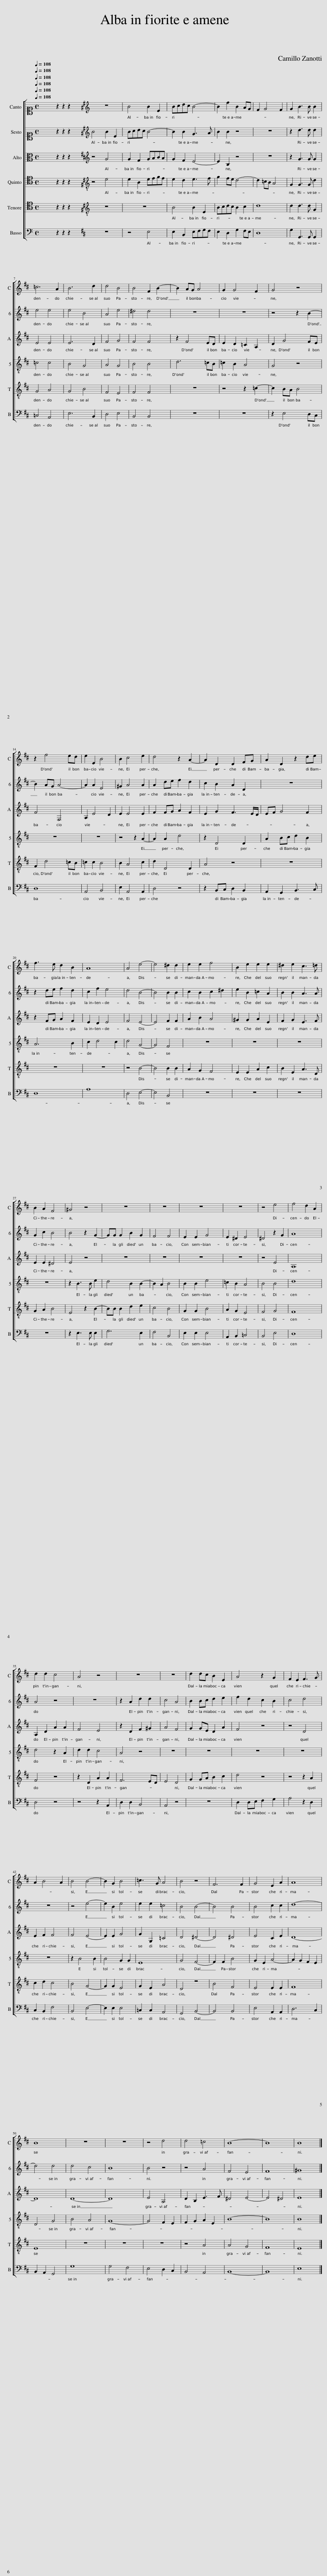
X:1
%%score [ 1 2 3 [ 4 5 ] 6 ]
L:1/8
Q:1/4=108
M:4/4
I:linebreak $
K:C
V:1 alto1
V:2 alto1
V:3 alto
V:4 tenor
V:5 tenor
V:6 bass
V:1
 x8 | z2 z2 z2 x2 |[K:D][K:treble] z8 | B4 B2 E2 | Bcdc B4- | %5
 B2 f2 B2 AG | F2 G4 F2 | G2 B3 B B2 |$ =c6 A2 | B6 d2 | %10
 d4 B4 | B4 F2 B2- | B2 AG A4 | G2 G4 F2 | G4 z4 |$ %15
 z2 f4 ed | e2 E2 B4 | B2 c4 e2 | d4 z2 A2- | A2 D2 D2 FG | %20
 A2 D2 z2 de |$ f3 e d2 B2 | A8 | A4 e4- | e4 ^d2 d2 | %25
 e2 e2 f4 | B2 e2 e2 e2 | ^d2 e2 c3 =d |$ B2 A2 F4 | ^G4 z4 | %30
 z8 | z8 | z8 | z8 | z4 e4 | %35
 f4 d2 A2 |$ d2 d2 c4 | A4 z4 | z8 | z8 | %40
 d2 dc B2 E2 | A4 z2 G2 | F2 E2 F3 G |$ A2 B4 A2 | B4 B4- | %45
 B2 G2 B4 | =c3 G A4 | B4 z4 | F6 F2 | G4 E2 A2 | %50
 A8 |$ B8 | z8 | z8 | z4 d4 | %55
 d4 =c4 | B8- | B8 | B8 |] %59
V:2
 x8 | z2 z2 z2 x2 |[K:D][K:treble] B4 B2 E2 | Bcdc B4- | B2 B2 G3 A | %5
 B2 B2 z4 | z8 | z2 d3 d d2 |$ e4 e4 | e4 B4 | %10
 A4 e4 | ^d4 d4 | z8 | z8 | z4 z2 B2- |$ %15
 B2 AG A4- | A2 A2 E4 | ^G2 A4 A2 | A2 de f2 d2 | c2 B2 A2 D2 | %20
 z8 |$ z2 de f2 d2 | c2 f2 e4 | d4 B4- | B4 B2 B2 | %25
 c2 B2 c2 ^d2 | e2 B2 =c2 A2 | B2 B2 A3 A |$ G2 c2 B4 | B4 z2 G2- | %30
 GG G2 B2 G2 | F4 F4 | E2 E2 G4 | E2 ^D2 E4 | ^D4 z2 G2 | %35
 A8 |$ A4 z4 | z8 | z2 A2 d2 d2 | c4 A4 | %40
 B2 Bc d2 e2 | f2 d2 c2 B2 | c4 d4 |$ z8 | z4 e4- | %45
 e2 B2 e4 | e2 e2 =c4 | B4 B4- | B4 B4 | B4 c2 c2 | %50
 d8- |$ d4 d4 | d4 c4 | B8 | B4 z4 | %55
 z4 A4 | F4 E4 | F8 | ^G8 |] %59
V:3
 x8 | z2 z2 z2 x2 |[K:D][K:treble] z4 G4 | G2 F2 GABA | G2 F2 E4- | %5
 E2 B,2 z4 | z8 | z2 G3 G G2 |$ E4 E4 | E6 D2 | %10
 F4 G4 | F4 F4 | z2 F4 ED | E2 D2 =C2 A,2 | D2 G4 FE |$ %15
 F4 F,4 | A,2 E4 D2 | E2 E4 E2 | F2 FG A2 F2 | E2 G2 F3 E/D/ | %20
 EF G4 F2 |$ z2 FG A2 F2 | E2 D2 E4 | F4 E4- | E4 F2 F2 | %25
 A2 B2 A4 | ^G2 G2 A2 E2 | F2 G2 E3 F |$ E2 E2 ^D4 | E4 z4 | %30
 z8 | z8 | z8 | z8 | z4 E4 | %35
 A,8 |$ A,2 D2 A2 A2 | F4 E4 | z2 D2 F2 ^G2 | A4 F4 | %40
 G2 GE D2 A2 | F4 z4 | z4 D4 |$ E2 F2 F4 | F4 E4- | %45
 E2 E2 G4 | G2 G,2 =C4 | D4 ^D4- | D4 ^D4 | E4 C2 E2 | %50
 D8- |$ D8 | D8- | D8 | E4 A,4 | %55
 D2 B,2 E3 F | ^D4 E4- | E4 ^D4 | E8 |] %59
V:4
 x8 | z2 z2 z2 x2 |[K:D][K:treble-8] z4 e4 | e2 B2 efgf | e2 d2 e3 f | %5
 g2 fe d4- | d2 =cB A4 | G2 G3 G d2 |$ =c4 c4 | B4 G4 | %10
 A4 G4 | B4 B4 | d6 =cB | =c2 B2 A4 | G4 z4 |$ %15
 z8 | z8 | z4 z2 A2- | A2 A2 d4 | z2 D4 D2 | %20
 A2 Bc d2 B2 |$ A6 B2 | c2 d4 c2 | d4 G4- | G4 F4 | %25
 z8 | z8 | z8 |$ z8 | z2 B3 B e2 | %30
 d4 B2 B2- | B2 A2 B4 | B2 B2 e4 | =c2 B2 A4 | B4 B4 | %35
 d8 |$ d4 z2 A2 | d2 d2 c4 | A4 z4 | z8 | %40
 z8 | z8 | z8 |$ z8 | z2 B4 B2 | %45
 B4 G2 G2 | E8 | G4 F4- | F2 F2 B4 | G2 E2 A4- | %50
 A2 G2 F2 E2 |$ D4 G4 | B4 A4 | G8- | G4 F2 E2 | %55
 F2 G2 A2 E2 | B8- | B8 | B8 |] %59
V:5
 x8 | z2 z2 z2 x2 |[K:D][K:treble-8] z8 | z8 | B4 B2 E2 | %5
 Bcdc B2 c2 | d8 | d2 d3 d G2 |$ G4 A4 | G4 B4 | %10
 F4 E4 | F4 F4 | z8 | z4 z2 =c2- | c2 BA B4 |$ %15
 F2 d4 =cB | =c2 c2 B4 | B2 A4 c2 | d2 D4 D2 | A4 z4 | %20
 z8 |$ z8 | z8 | z4 B4- | B4 B2 B2 | %25
 A2 G2 F4 | E2 E2 A2 c2 | B2 E2 A3 D |$ G2 A2 B4 | E4 z2 B2- | %30
 BB B2 d2 e2 | c4 B4 | G2 G2 B4 | A2 G2 E4 | F4 G4 | %35
 F8 |$ F4 z4 | z2 D2 A2 A2 | F6 ED | E4 D4 | %40
 G2 GA B2 c2 | d4 z4 | z4 z2 A2 |$ c2 d2 c4 | B4 G4- | %45
 G2 G2 E4 | G2 E2 A4 | D4 z4 | B4 F4 | E4 E2 E2 | %50
 F8 |$ E8 | z8 | z8 | z8 | %55
 z4 A4 | A4 G4 | F8 | E8 |] %59
V:6
 x8 | z2 z2 z2 x2 |[K:D] z8 | z4 E,4 | E,2 B,,2 E,F,G,F, | %5
 E,2 D,2 G,2 F,E, | D,8 | G,2 G,,3 G,, G,,2 |$ =C,4 A,,4 | E,6 B,,2 | %10
 D,4 E,4 | B,,4 B,,4 | z8 | z8 | z2 E,4 D,C, |$ %15
 D,8 | A,,4 B,,4 | E,2 A,,4 A,,2 | D,4 z4 | z2 B,,C, D,2 B,,2 | %20
 A,,2 G,,2 B,,3 C, |$ D,8 | A,8 | D,4 E,4- | E,4 B,,4 | %25
 z8 | z8 | z8 |$ z8 | z2 E,3 E, E,2 | %30
 G,6 E,2 | F,4 B,,4 | E,2 E,2 E,4 | A,,2 B,,2 =C,4 | B,,4 E,4 | %35
 D,8 |$ D,4 z4 | z4 z2 A,,2 | D,2 D,2 B,,4 | A,,4 z4 | %40
 z8 | D,2 D,E, F,2 G,2 | A,4 z2 D,2 |$ C,2 B,,2 F,4 | B,,4 E,4- | %45
 E,2 E,2 E,4 | =C,2 C,2 A,,4 | G,,4 B,,4- | B,,4 B,,4 | E,4 A,,2 A,,2 | %50
 D,6 C,2 |$ B,,2 A,,2 G,,4 | G,8 | G,4 F,4 | E,4 D,2 C,2 | %55
 B,,4 A,,4 | B,,8- | B,,8 | E,8 |] %59
